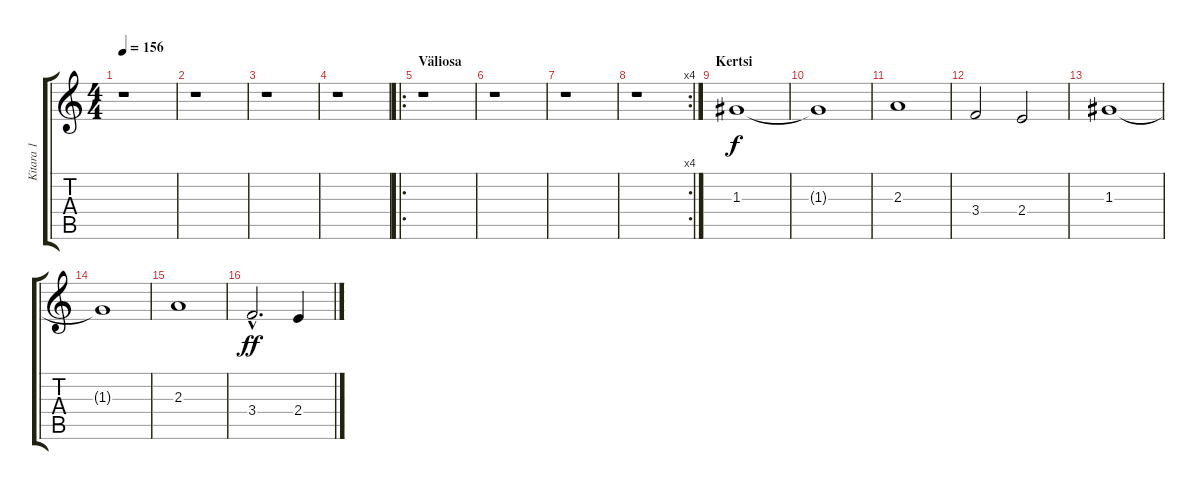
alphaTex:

\track ("Kitara 1" "Kitara 1") {instrument distortionguitar}
\staff {score tabs}
\tuning (E4 B3 G3 D3 A2 D2) {hide}
\ts (4 4)
\tempo 156
\clef g2
\ks c
r.1{dy f} |
r.1 |
r.1 |
r.1 |
\ro
\section ("" "Väliosa")
r.1 |
r.1 |
r.1 |
\rc 4
r.1 |
\section ("" "Kertsi")
1.3.1 |
1.3{t}.1 |
2.3.1 |
3.4.2 2.4.2 |
1.3.1 |
1.3{t}.1 |
2.3.1 |
3.4{hac}.2{d dy ff} 2.4.4
